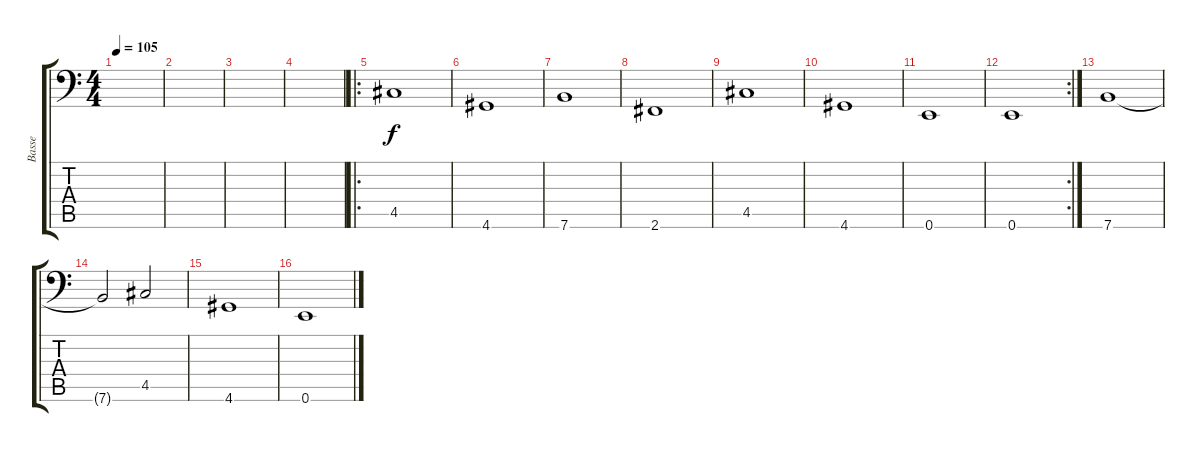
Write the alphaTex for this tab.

\track ("Basse" "Basse") {instrument electricbassfinger}
\staff {score tabs}
\tuning (E3 B2 G2 D2 A1 E1) {hide}
\ts (4 4)
\tempo 105
\clef f4
\ks c
|
|
|
|
\ro
4.5.1 |
4.6.1 |
7.6.1 |
2.6.1 |
4.5.1 |
4.6.1 |
0.6.1 |
\rc 2
0.6.1 |
7.6.1 |
7.6{t}.2 4.5.2 |
4.6.1 |
0.6.1
